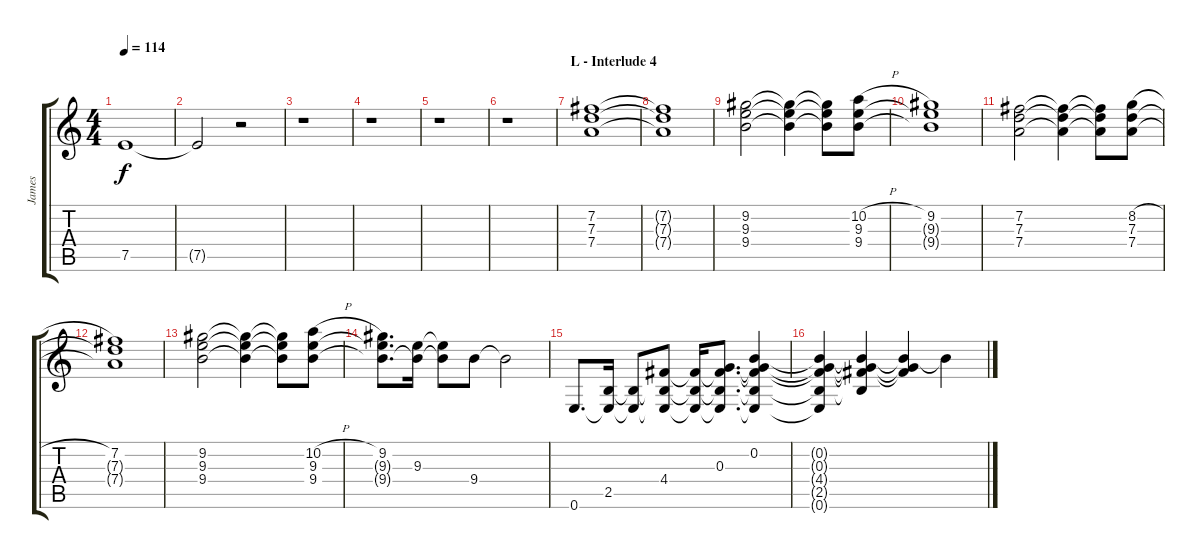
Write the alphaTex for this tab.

\track ("James" "James") {instrument distortionguitar}
\staff {score tabs}
\tuning (E4 B3 G3 D3 A2 E2) {hide}
\ts (4 4)
\tempo 114
\clef g2
\ks c
7.5{t}.1{dy f} |
7.5{t}.2 r.2 |
r.1 |
r.1 |
r.1 |
r.1 |
\section ("" "L - Interlude 4")
(7.2 7.3 7.4).1{instrument electricguitarclean} |
(7.2{t} 7.3{t} 7.4{t}).1 |
(9.2 9.3 9.4).2 (9.2{t} 9.3{t} 9.4{t}).4 (9.2{t} 9.3{t} 9.4{t}).8 (10.2{h} 9.3 9.4).8 |
(9.2 9.3{t} 9.4{t}).1 |
(7.2 7.3 7.4).2 (7.2{t} 7.3{t} 7.4{t}).4 (7.2{t} 7.3{t} 7.4{t}).8 (8.2{h} 7.3 7.4).8 |
(7.2 7.3{t} 7.4{t}).1 |
(9.2 9.3 9.4).2 (9.2{t} 9.3{t} 9.4{t}).4 (9.2{t} 9.3{t} 9.4{t}).8 (10.2{h} 9.3 9.4).8 |
(9.2 9.3{t} 9.4{t}).8{d} (9.3 9.4{t}).16 (9.3{t} 9.4{t}).8 9.4.8 9.4{t}.2 |
0.6.8{d} (2.5 0.6{t}).16 (2.5{t} 0.6{t}).8 (4.4 2.5{t} 0.6{t}).8 (4.4{t} 2.5{t} 0.6{t}).16 (0.3 4.4{t} 2.5{t} 0.6{t}).8{d} (0.2 0.3{t} 4.4{t} 2.5{t} 0.6{t}).4 |
(0.2{t} 0.3{t} 4.4{t} 2.5{t} 0.6{t}).4 (0.2{t} 0.3{t} 4.4{t} 2.5{t}).4 (0.2{t} 0.3{t} 4.4{t}).4 0.2{t}.4
